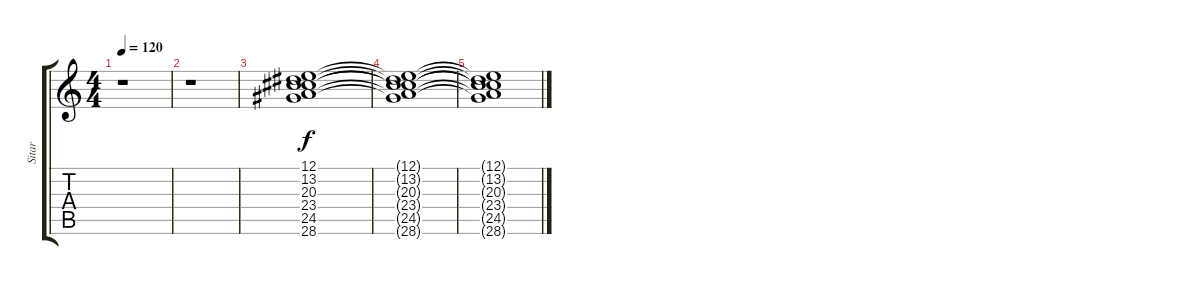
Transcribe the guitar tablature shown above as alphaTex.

\track ("Sitar" "Sitar") {instrument sitar}
\staff {score tabs}
\tuning (E4 B3 G3 D3 A2 E2) {hide}
\ts (4 4)
\tempo 120
\clef g2
\ks c
r.1{dy f} |
r.1 |
(12.1 13.2 20.3 23.4 24.5 28.6).1 |
(12.1{t} 13.2{t} 20.3{t} 23.4{t} 24.5{t} 28.6{t}).1 |
(12.1{t} 13.2{t} 20.3{t} 23.4{t} 24.5{t} 28.6{t}).1
